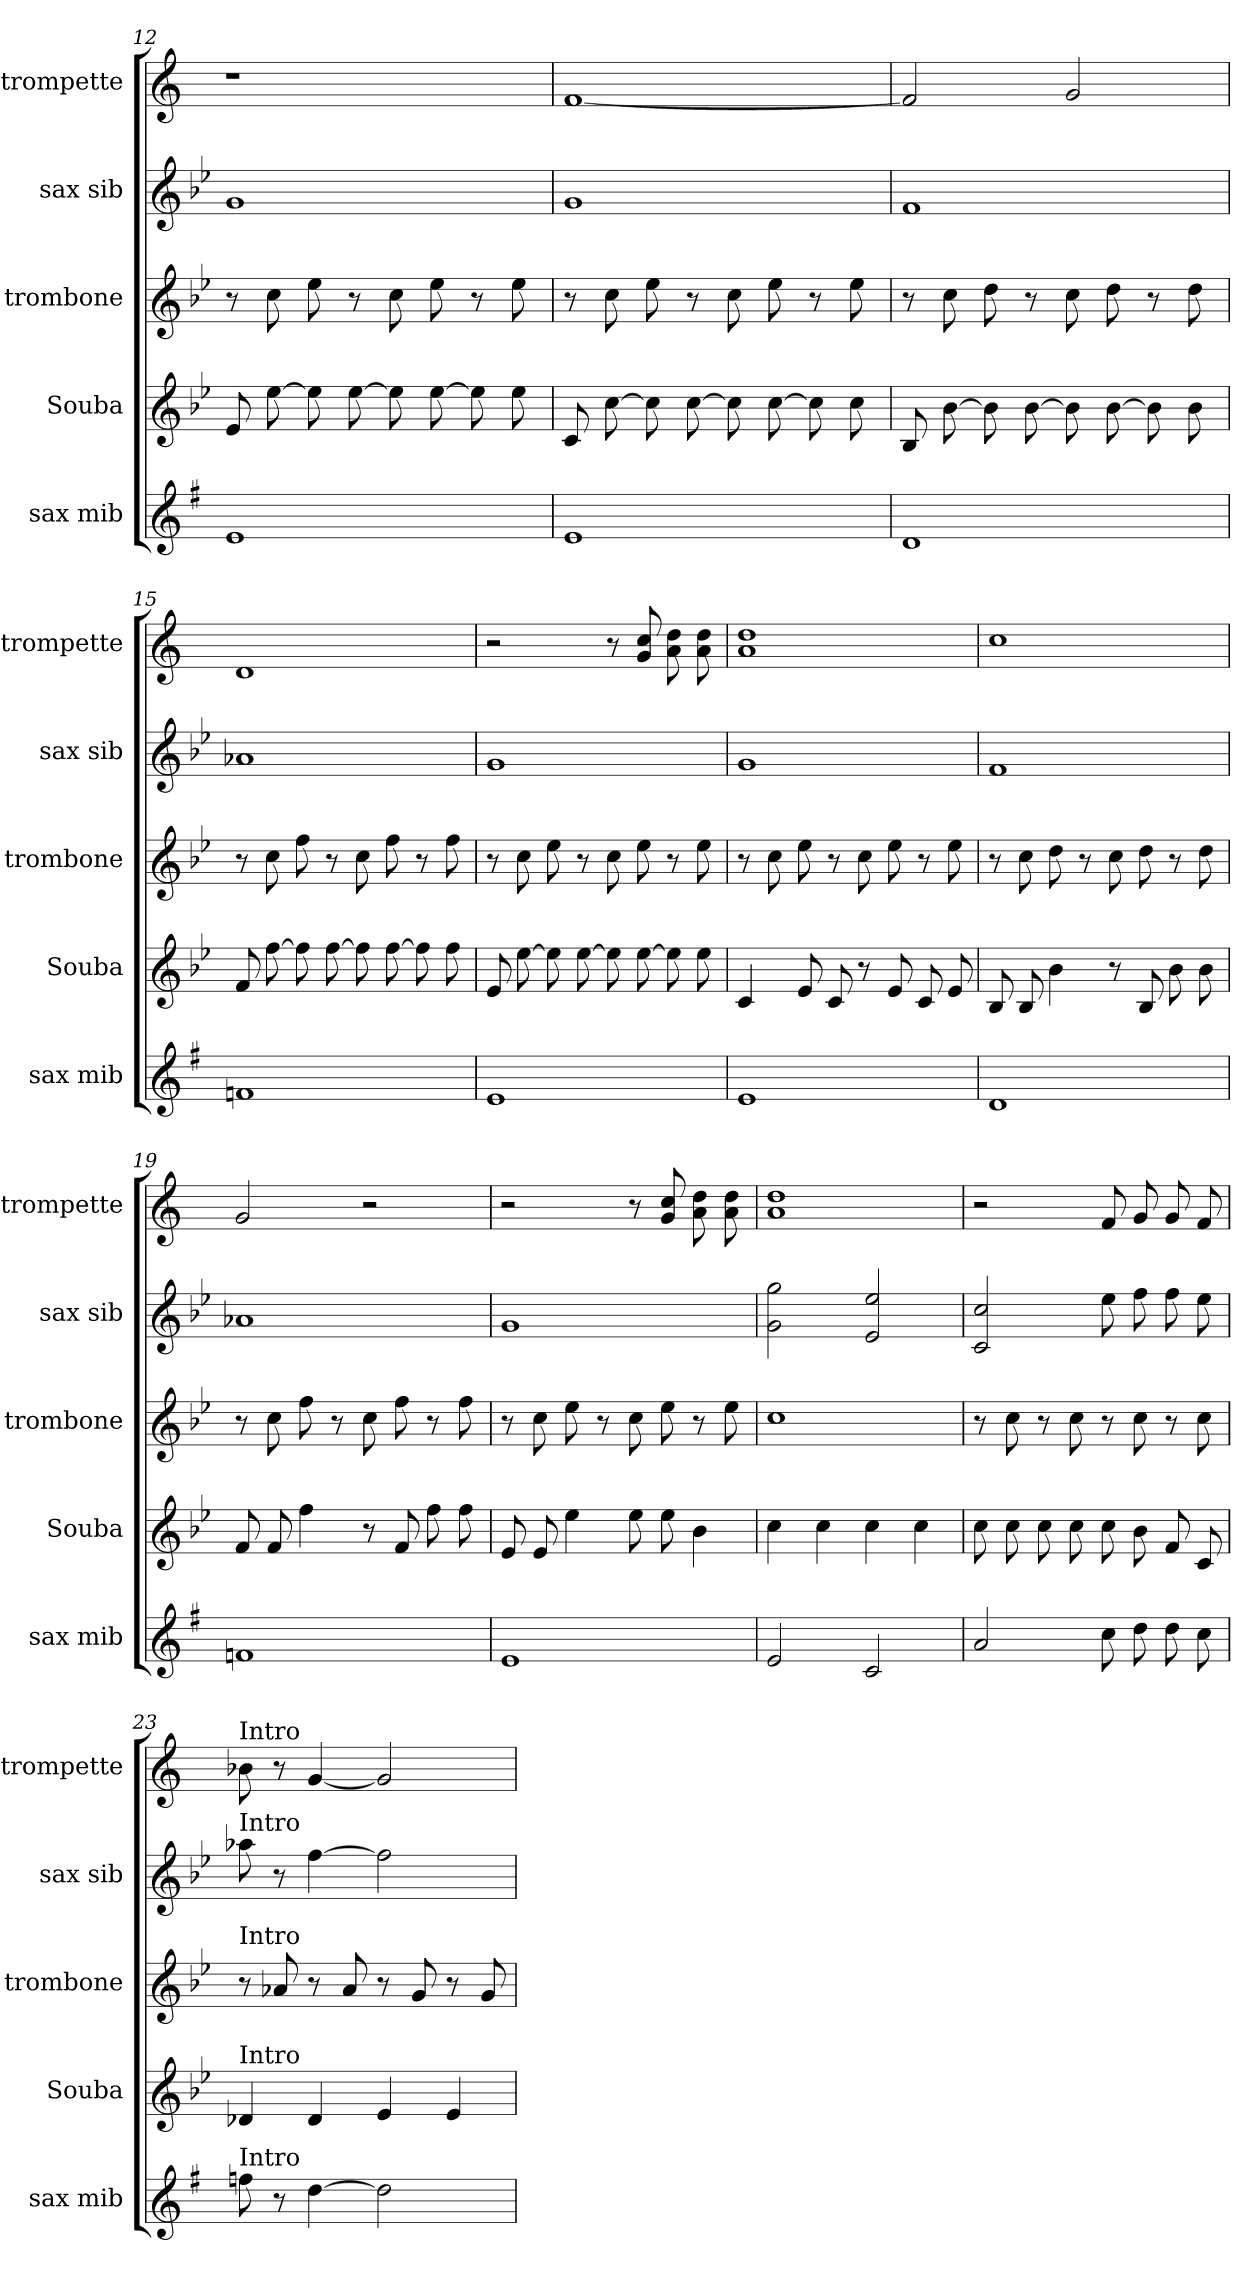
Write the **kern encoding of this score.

**kern	**kern	**kern	**kern	**kern
*part5	*part4	*part3	*part2	*part1
*staff5	*staff4	*staff3	*staff2	*staff1
*I"sax mib	*I"Souba	*I"trombone	*I"sax sib	*I"trompette
*I'sax mib	*I'Souba	*I'trombone	*I'sax sib	*I'trompette
*clefG2	*clefG2	*clefG2	*clefG2	*clefG2
*ITrd-2c-3	*ITrd15c26	*ITrd8c14	*ITrd8c14	*ITrd1c2
*k[b-e-]	*k[b-e-]	*k[b-e-]	*k[b-e-]	*k[b-e-]
=12	=12	=12	=12	=12
1g	8EE-	8r	1G	1r
.	[8E-	8c	.	.
.	8E-]	8e-	.	.
.	[8E-	8r	.	.
.	8E-]	8c	.	.
.	[8E-	8e-	.	.
.	8E-]	8r	.	.
.	8E-	8e-	.	.
=13	=13	=13	=13	=13
1g	8CC	8r	1G	[1e-
.	[8C	8c	.	.
.	8C]	8e-	.	.
.	[8C	8r	.	.
.	8C]	8c	.	.
.	[8C	8e-	.	.
.	8C]	8r	.	.
.	8C	8e-	.	.
=14	=14	=14	=14	=14
1f	8BBB-	8r	1F	2e-]
.	[8BB-	8c	.	.
.	8BB-]	8d	.	.
.	[8BB-	8r	.	.
.	8BB-]	8c	.	2f
.	[8BB-	8d	.	.
.	8BB-]	8r	.	.
.	8BB-	8d	.	.
=15	=15	=15	=15	=15
1a-X	8FF	8r	1A-X	1c
.	[8F	8c	.	.
.	8F]	8f	.	.
.	[8F	8r	.	.
.	8F]	8c	.	.
.	[8F	8f	.	.
.	8F]	8r	.	.
.	8F	8f	.	.
=16	=16	=16	=16	=16
1g	8EE-	8r	1G	2r
.	[8E-	8c	.	.
.	8E-]	8e-	.	.
.	[8E-	8r	.	.
.	8E-]	8c	.	8r
.	[8E-	8e-	.	8f 8b-
.	8E-]	8r	.	8g 8cc
.	8E-	8e-	.	8g 8cc
=17	=17	=17	=17	=17
1g	4CC	8r	1G	1g 1cc
.	.	8c	.	.
.	8EE-	8e-	.	.
.	8CC	8r	.	.
.	8r	8c	.	.
.	8EE-	8e-	.	.
.	8CC	8r	.	.
.	8EE-	8e-	.	.
=18	=18	=18	=18	=18
1f	8BBB-	8r	1F	1b-
.	8BBB-	8c	.	.
.	4BB-	8d	.	.
.	.	8r	.	.
.	8r	8c	.	.
.	8BBB-	8d	.	.
.	8BB-	8r	.	.
.	8BB-	8d	.	.
=19	=19	=19	=19	=19
1a-X	8FF	8r	1A-X	2f
.	8FF	8c	.	.
.	4F	8f	.	.
.	.	8r	.	.
.	8r	8c	.	2r
.	8FF	8f	.	.
.	8F	8r	.	.
.	8F	8f	.	.
=20	=20	=20	=20	=20
1g	8EE-	8r	1G	2r
.	8EE-	8c	.	.
.	4E-	8e-	.	.
.	.	8r	.	.
.	8E-	8c	.	8r
.	8E-	8e-	.	8f 8b-
.	4BB-	8r	.	8g 8cc
.	.	8e-	.	8g 8cc
=21	=21	=21	=21	=21
2g	4C	1c	2G 2g	1g 1cc
.	4C	.	.	.
2e-	4C	.	2E- 2e-	.
.	4C	.	.	.
=22	=22	=22	=22	=22
2cc	8C	8r	2C 2c	2r
.	8C	8c	.	.
.	8C	8r	.	.
.	8C	8c	.	.
8ee-	8C	8r	8e-	8e-
8ff	8BB-	8c	8f	8f
8ff	8FF	8r	8f	8f
8ee-	8CC	8c	8e-	8e-
=23	=23	=23	=23	=23
!	!	!	!	!LO:TX:t=Intro
!	!	!	!LO:TX:t=Intro	!
!	!	!LO:TX:t=Intro	!	!
!	!LO:TX:t=Intro	!	!	!
!LO:TX:t=Intro	!	!	!	!
8aa-X	4DD-X	8r	8a-X	8a-X
8r	.	8A-X	8r	8r
[4ff	4DD-	8r	[4f	[4f
.	.	8A-	.	.
2ff]	4EE-	8r	2f]	2f]
.	.	8G	.	.
.	4EE-	8r	.	.
.	.	8G	.	.
=	=	=	=	=
*-	*-	*-	*-	*-
